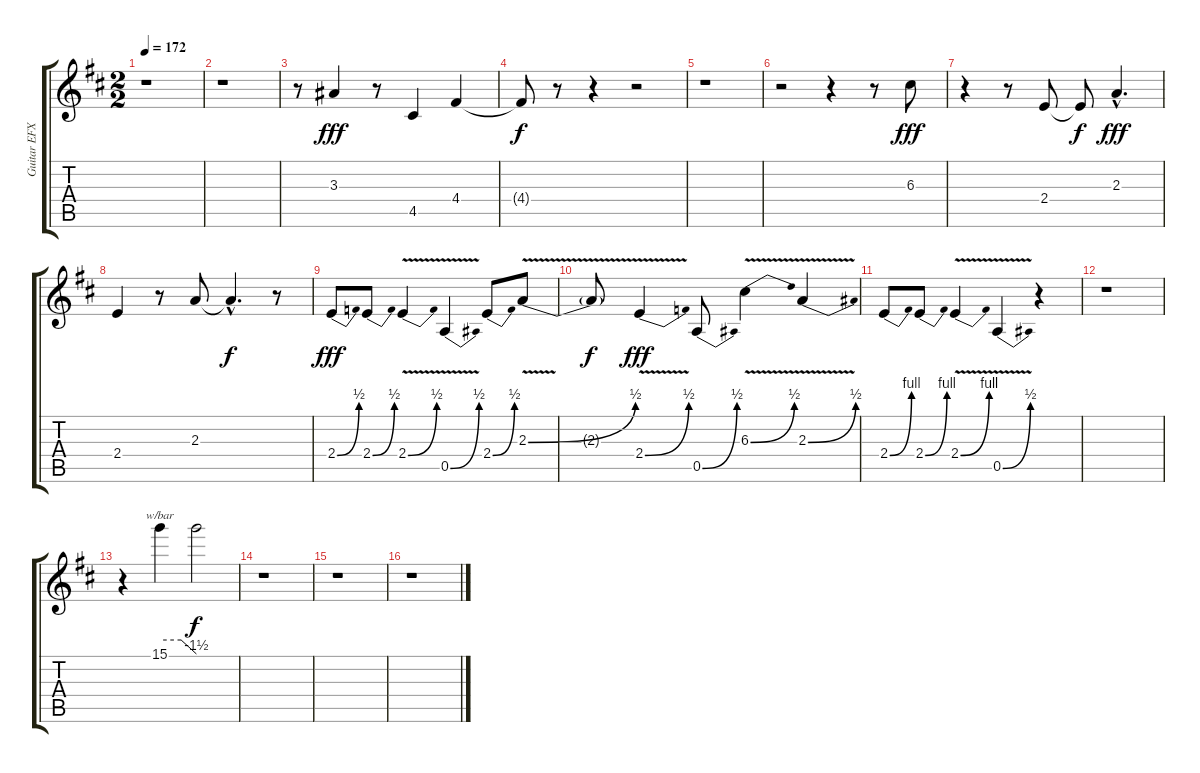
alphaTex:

\track ("Guitar EFX" "Guitar EFX") {instrument guitarharmonics}
\staff {score tabs}
\tuning (E4 B3 G3 D3 A2 E2) {hide}
\ts (2 2)
\tempo 172
\clef g2
\ks d
r.1{dy f} |
r.1 |
r.8 3.3.4{dy fff} r.8 4.5.4 4.4.4 |
4.4{t}.8{dy f} r.8 r.4 r.2 |
r.1 |
r.2 r.4 r.8 6.3.8{dy fff} |
r.4 r.8 2.4.8 2.4{t}.8{dy f} 2.3{hac}.4{d dy fff} |
2.4.4 r.8 2.3.8 2.3{hac t}.4{d dy f} r.8 |
2.4{be (bend 0 0 60 2)}.8{dy fff} 2.4{be (bend 0 0 60 2)}.8 2.4{be (bend 0 0 60 2) v}.4 0.5{be (bend 0 0 60 2) v}.4 2.4{be (bend 0 0 60 2)}.8 2.3{be (bend 0 0 60 2) v}.8 |
2.3{t}.8{dy f} 2.4{be (bend 0 0 60 2) v}.4{dy fff} 0.5{be (bend 0 0 60 2)}.8 6.3{be (bend 0 0 60 2) v}.4 2.3{be (bend 0 0 60 2) v}.4 |
2.4{be (bend 0 0 60 4)}.8 2.4{be (bend 0 0 60 4)}.8 2.4{be (bend 0 0 60 4) v}.4 0.5{be (bend 0 0 60 2) v}.4 r.4 |
r.1 |
r.4{volume 0} 15.1.4{tbe (custom default 0 0 35 0 60 -6) volume 16 instrument distortionguitar} 15.1{t}.2{dy f} |
r.1 |
r.1 |
r.1
